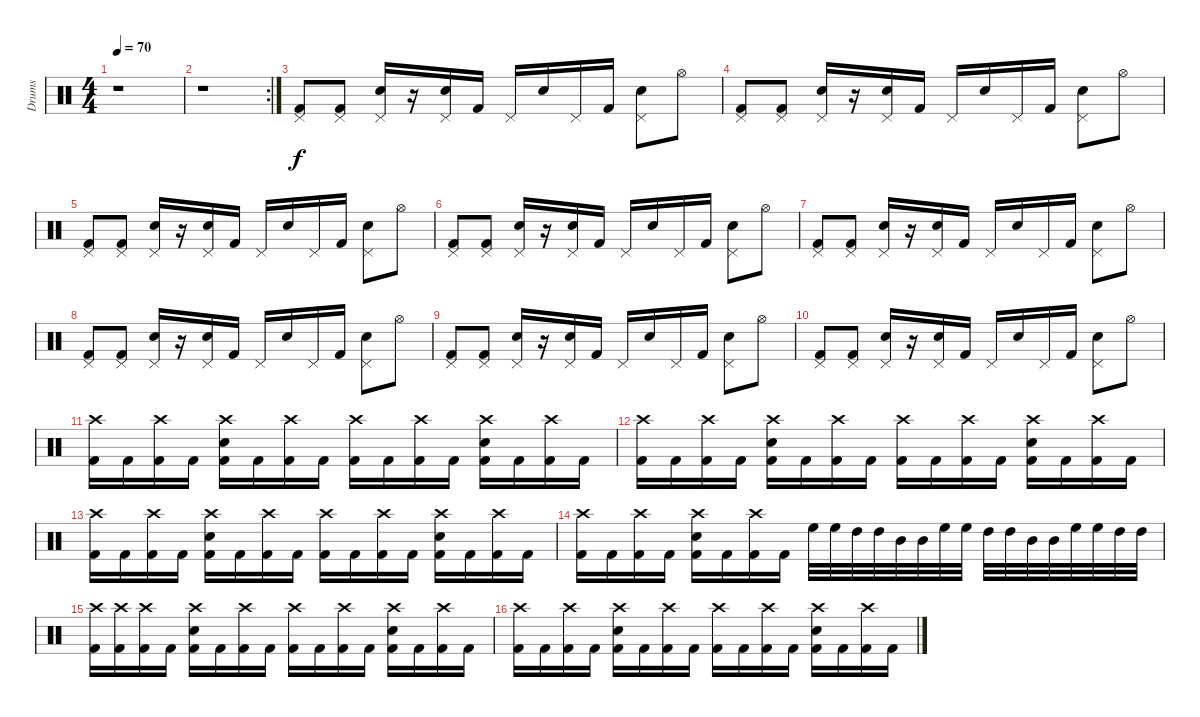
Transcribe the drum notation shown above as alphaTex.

\track ("Drums" "Drums") {instrument percussion}
\staff {score}
\articulation defaults
\ts (4 4)
\tempo 70
\clef neutral
\ks c
r.1{dy f} |
\rc 2
r.1 |
("Pedal Hi-Hat (hit)" "Kick (hit) 2").8 ("Pedal Hi-Hat (hit)" "Kick (hit) 2").8 ("Pedal Hi-Hat (hit)" "Electric Snare (hit)").16 r.16 ("Pedal Hi-Hat (hit)" "Electric Snare (hit)").16 "Kick (hit) 2".16 "Pedal Hi-Hat (hit)".16 "Electric Snare (hit)".16 "Pedal Hi-Hat (hit)".16 "Kick (hit) 2".16 ("Pedal Hi-Hat (hit)" "Electric Snare (hit)").8 "Hi-Hat (open)".8 |
("Pedal Hi-Hat (hit)" "Kick (hit) 2").8 ("Pedal Hi-Hat (hit)" "Kick (hit) 2").8 ("Pedal Hi-Hat (hit)" "Electric Snare (hit)").16 r.16 ("Pedal Hi-Hat (hit)" "Electric Snare (hit)").16 "Kick (hit) 2".16 "Pedal Hi-Hat (hit)".16 "Electric Snare (hit)".16 "Pedal Hi-Hat (hit)".16 "Kick (hit) 2".16 ("Pedal Hi-Hat (hit)" "Electric Snare (hit)").8 "Hi-Hat (open)".8 |
("Pedal Hi-Hat (hit)" "Kick (hit) 2").8 ("Pedal Hi-Hat (hit)" "Kick (hit) 2").8 ("Pedal Hi-Hat (hit)" "Electric Snare (hit)").16 r.16 ("Pedal Hi-Hat (hit)" "Electric Snare (hit)").16 "Kick (hit) 2".16 "Pedal Hi-Hat (hit)".16 "Electric Snare (hit)".16 "Pedal Hi-Hat (hit)".16 "Kick (hit) 2".16 ("Pedal Hi-Hat (hit)" "Electric Snare (hit)").8 "Hi-Hat (open)".8 |
("Pedal Hi-Hat (hit)" "Kick (hit) 2").8 ("Pedal Hi-Hat (hit)" "Kick (hit) 2").8 ("Pedal Hi-Hat (hit)" "Electric Snare (hit)").16 r.16 ("Pedal Hi-Hat (hit)" "Electric Snare (hit)").16 "Kick (hit) 2".16 "Pedal Hi-Hat (hit)".16 "Electric Snare (hit)".16 "Pedal Hi-Hat (hit)".16 "Kick (hit) 2".16 ("Pedal Hi-Hat (hit)" "Electric Snare (hit)").8 "Hi-Hat (open)".8 |
("Pedal Hi-Hat (hit)" "Kick (hit) 2").8 ("Pedal Hi-Hat (hit)" "Kick (hit) 2").8 ("Pedal Hi-Hat (hit)" "Electric Snare (hit)").16 r.16 ("Pedal Hi-Hat (hit)" "Electric Snare (hit)").16 "Kick (hit) 2".16 "Pedal Hi-Hat (hit)".16 "Electric Snare (hit)".16 "Pedal Hi-Hat (hit)".16 "Kick (hit) 2".16 ("Pedal Hi-Hat (hit)" "Electric Snare (hit)").8 "Hi-Hat (open)".8 |
("Pedal Hi-Hat (hit)" "Kick (hit) 2").8 ("Pedal Hi-Hat (hit)" "Kick (hit) 2").8 ("Pedal Hi-Hat (hit)" "Electric Snare (hit)").16 r.16 ("Pedal Hi-Hat (hit)" "Electric Snare (hit)").16 "Kick (hit) 2".16 "Pedal Hi-Hat (hit)".16 "Electric Snare (hit)".16 "Pedal Hi-Hat (hit)".16 "Kick (hit) 2".16 ("Pedal Hi-Hat (hit)" "Electric Snare (hit)").8 "Hi-Hat (open)".8 |
("Pedal Hi-Hat (hit)" "Kick (hit) 2").8 ("Pedal Hi-Hat (hit)" "Kick (hit) 2").8 ("Pedal Hi-Hat (hit)" "Electric Snare (hit)").16 r.16 ("Pedal Hi-Hat (hit)" "Electric Snare (hit)").16 "Kick (hit) 2".16 "Pedal Hi-Hat (hit)".16 "Electric Snare (hit)".16 "Pedal Hi-Hat (hit)".16 "Kick (hit) 2".16 ("Pedal Hi-Hat (hit)" "Electric Snare (hit)").8 "Hi-Hat (open)".8 |
("Pedal Hi-Hat (hit)" "Kick (hit) 2").8 ("Pedal Hi-Hat (hit)" "Kick (hit) 2").8 ("Pedal Hi-Hat (hit)" "Electric Snare (hit)").16 r.16 ("Pedal Hi-Hat (hit)" "Electric Snare (hit)").16 "Kick (hit) 2".16 "Pedal Hi-Hat (hit)".16 "Electric Snare (hit)".16 "Pedal Hi-Hat (hit)".16 "Kick (hit) 2".16 ("Pedal Hi-Hat (hit)" "Electric Snare (hit)").8 "Hi-Hat (open)".8 |
("Crash high (hit)" "Kick (hit) 2").16 "Kick (hit) 2".16 ("Crash high (hit)" "Kick (hit) 2").16 "Kick (hit) 2".16 ("Crash high (hit)" "Electric Snare (hit)" "Kick (hit) 2").16 "Kick (hit) 2".16 ("Crash high (hit)" "Kick (hit) 2").16 "Kick (hit) 2".16 ("Crash high (hit)" "Kick (hit) 2").16 "Kick (hit) 2".16 ("Crash high (hit)" "Kick (hit) 2").16 "Kick (hit) 2".16 ("Crash high (hit)" "Electric Snare (hit)" "Kick (hit) 2").16 "Kick (hit) 2".16 ("Crash high (hit)" "Kick (hit) 2").16 "Kick (hit) 2".16 |
("Crash high (hit)" "Kick (hit) 2").16 "Kick (hit) 2".16 ("Crash high (hit)" "Kick (hit) 2").16 "Kick (hit) 2".16 ("Crash high (hit)" "Electric Snare (hit)" "Kick (hit) 2").16 "Kick (hit) 2".16 ("Crash high (hit)" "Kick (hit) 2").16 "Kick (hit) 2".16 ("Crash high (hit)" "Kick (hit) 2").16 "Kick (hit) 2".16 ("Crash high (hit)" "Kick (hit) 2").16 "Kick (hit) 2".16 ("Crash high (hit)" "Electric Snare (hit)" "Kick (hit) 2").16 "Kick (hit) 2".16 ("Crash high (hit)" "Kick (hit) 2").16 "Kick (hit) 2".16 |
("Crash high (hit)" "Kick (hit) 2").16 "Kick (hit) 2".16 ("Crash high (hit)" "Kick (hit) 2").16 "Kick (hit) 2".16 ("Crash high (hit)" "Electric Snare (hit)" "Kick (hit) 2").16 "Kick (hit) 2".16 ("Crash high (hit)" "Kick (hit) 2").16 "Kick (hit) 2".16 ("Crash high (hit)" "Kick (hit) 2").16 "Kick (hit) 2".16 ("Crash high (hit)" "Kick (hit) 2").16 "Kick (hit) 2".16 ("Crash high (hit)" "Electric Snare (hit)" "Kick (hit) 2").16 "Kick (hit) 2".16 ("Crash high (hit)" "Kick (hit) 2").16 "Kick (hit) 2".16 |
("Crash high (hit)" "Kick (hit) 2").16 "Kick (hit) 2".16 ("Crash high (hit)" "Kick (hit) 2").16 "Kick (hit) 2".16 ("Crash high (hit)" "Electric Snare (hit)" "Kick (hit) 2").16 "Kick (hit) 2".16 ("Crash high (hit)" "Kick (hit) 2").16 "Kick (hit) 2".16 "High Floor Tom (hit)".32 "High Floor Tom (hit)".32 "High Tom (hit)".32 "High Tom (hit)".32 "Mid Tom (hit)".32 "Mid Tom (hit)".32 "High Floor Tom (hit)".32 "High Floor Tom (hit)".32 "High Tom (hit)".32 "High Tom (hit)".32 "Mid Tom (hit)".32 "Mid Tom (hit)".32 "High Floor Tom (hit)".32 "High Floor Tom (hit)".32 "High Tom (hit)".32 "High Tom (hit)".32 |
("Crash high (hit)" "Kick (hit) 2").16 ("Crash high (hit)" "Kick (hit) 2").16 ("Crash high (hit)" "Kick (hit) 2").16 "Kick (hit) 2".16 ("Crash high (hit)" "Electric Snare (hit)" "Kick (hit) 2").16 "Kick (hit) 2".16 ("Crash high (hit)" "Kick (hit) 2").16 "Kick (hit) 2".16 ("Crash high (hit)" "Kick (hit) 2").16 "Kick (hit) 2".16 ("Crash high (hit)" "Kick (hit) 2").16 "Kick (hit) 2".16 ("Crash high (hit)" "Electric Snare (hit)" "Kick (hit) 2").16 "Kick (hit) 2".16 ("Crash high (hit)" "Kick (hit) 2").16 "Kick (hit) 2".16 |
("Crash high (hit)" "Kick (hit) 2").16 "Kick (hit) 2".16 ("Crash high (hit)" "Kick (hit) 2").16 "Kick (hit) 2".16 ("Crash high (hit)" "Electric Snare (hit)" "Kick (hit) 2").16 "Kick (hit) 2".16 ("Crash high (hit)" "Kick (hit) 2").16 "Kick (hit) 2".16 ("Crash high (hit)" "Kick (hit) 2").16 "Kick (hit) 2".16 ("Crash high (hit)" "Kick (hit) 2").16 "Kick (hit) 2".16 ("Crash high (hit)" "Electric Snare (hit)" "Kick (hit) 2").16 "Kick (hit) 2".16 ("Crash high (hit)" "Kick (hit) 2").16 "Kick (hit) 2".16
